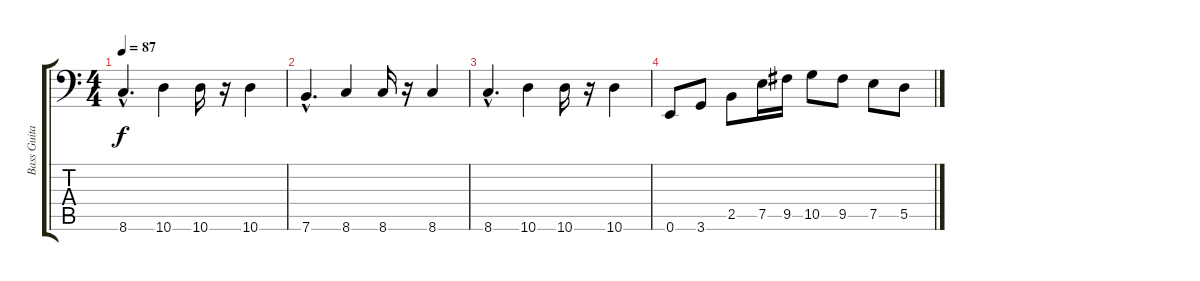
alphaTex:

\track ("Bass Guitar" "Bass Guita") {instrument fretlessbass}
\staff {score tabs}
\tuning (E3 B2 G2 D2 A1 E1) {hide}
\ts (4 4)
\tempo 87
\clef f4
\ks c
8.6{hac}.4{d dy f} 10.6.4 10.6.16 r.16 10.6.4 |
7.6{hac}.4{d} 8.6.4 8.6.16 r.16 8.6.4 |
8.6{hac}.4{d} 10.6.4 10.6.16 r.16 10.6.4 |
0.6.8 3.6.8 2.5.8 7.5.16 9.5.16 10.5.8 9.5.8 7.5.8 5.5.8
